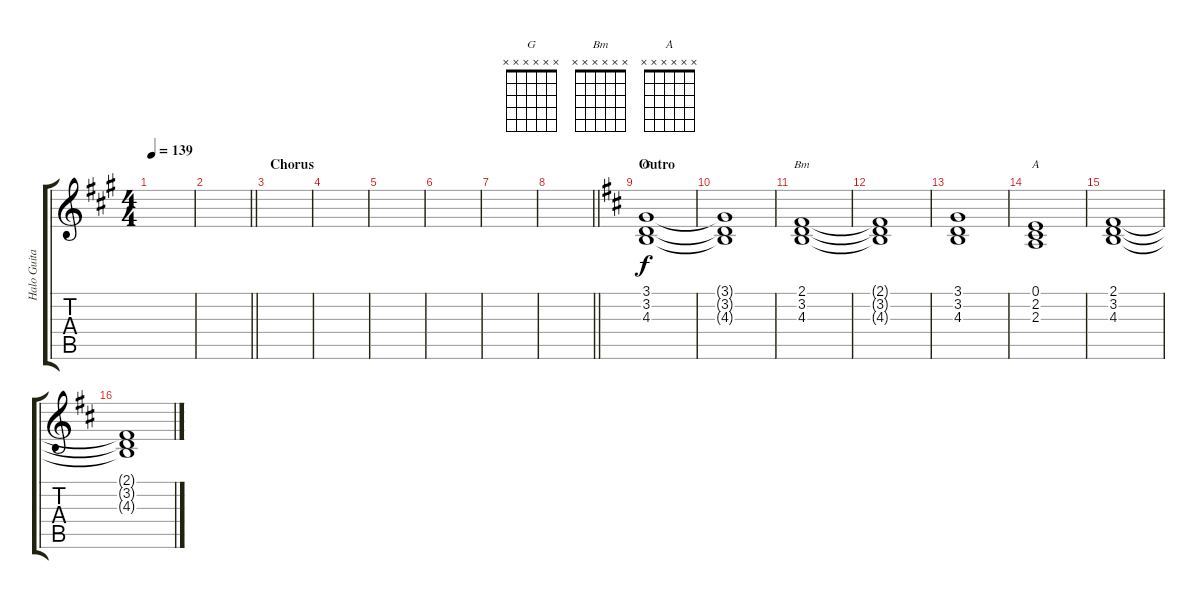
\track ("Halo Guitar" "Halo Guita") {instrument pad2warm}
\staff {score tabs}
\tuning (E4 B3 G3 D3 A2 E2) {hide}
\chord ("G" x x x x x x)
\chord ("Bm" x x x x x x)
\chord ("A" x x x x x x)
\ts (4 4)
\tempo 139
\clef g2
\ks a
|
\barLineRight lightlight
|
\section ("" "Chorus")
|
|
|
|
|
\barLineRight lightlight
|
\section ("" "Outro")
\ks d
(3.1 3.2 4.3).1{ch "G"} |
(3.1{t} 3.2{t} 4.3{t}).1 |
(2.1 3.2 4.3).1{ch "Bm"} |
(2.1{t} 3.2{t} 4.3{t}).1 |
(3.1 3.2 4.3).1 |
(0.1 2.2 2.3).1{ch "A"} |
(2.1 3.2 4.3).1 |
(2.1{t} 3.2{t} 4.3{t}).1
